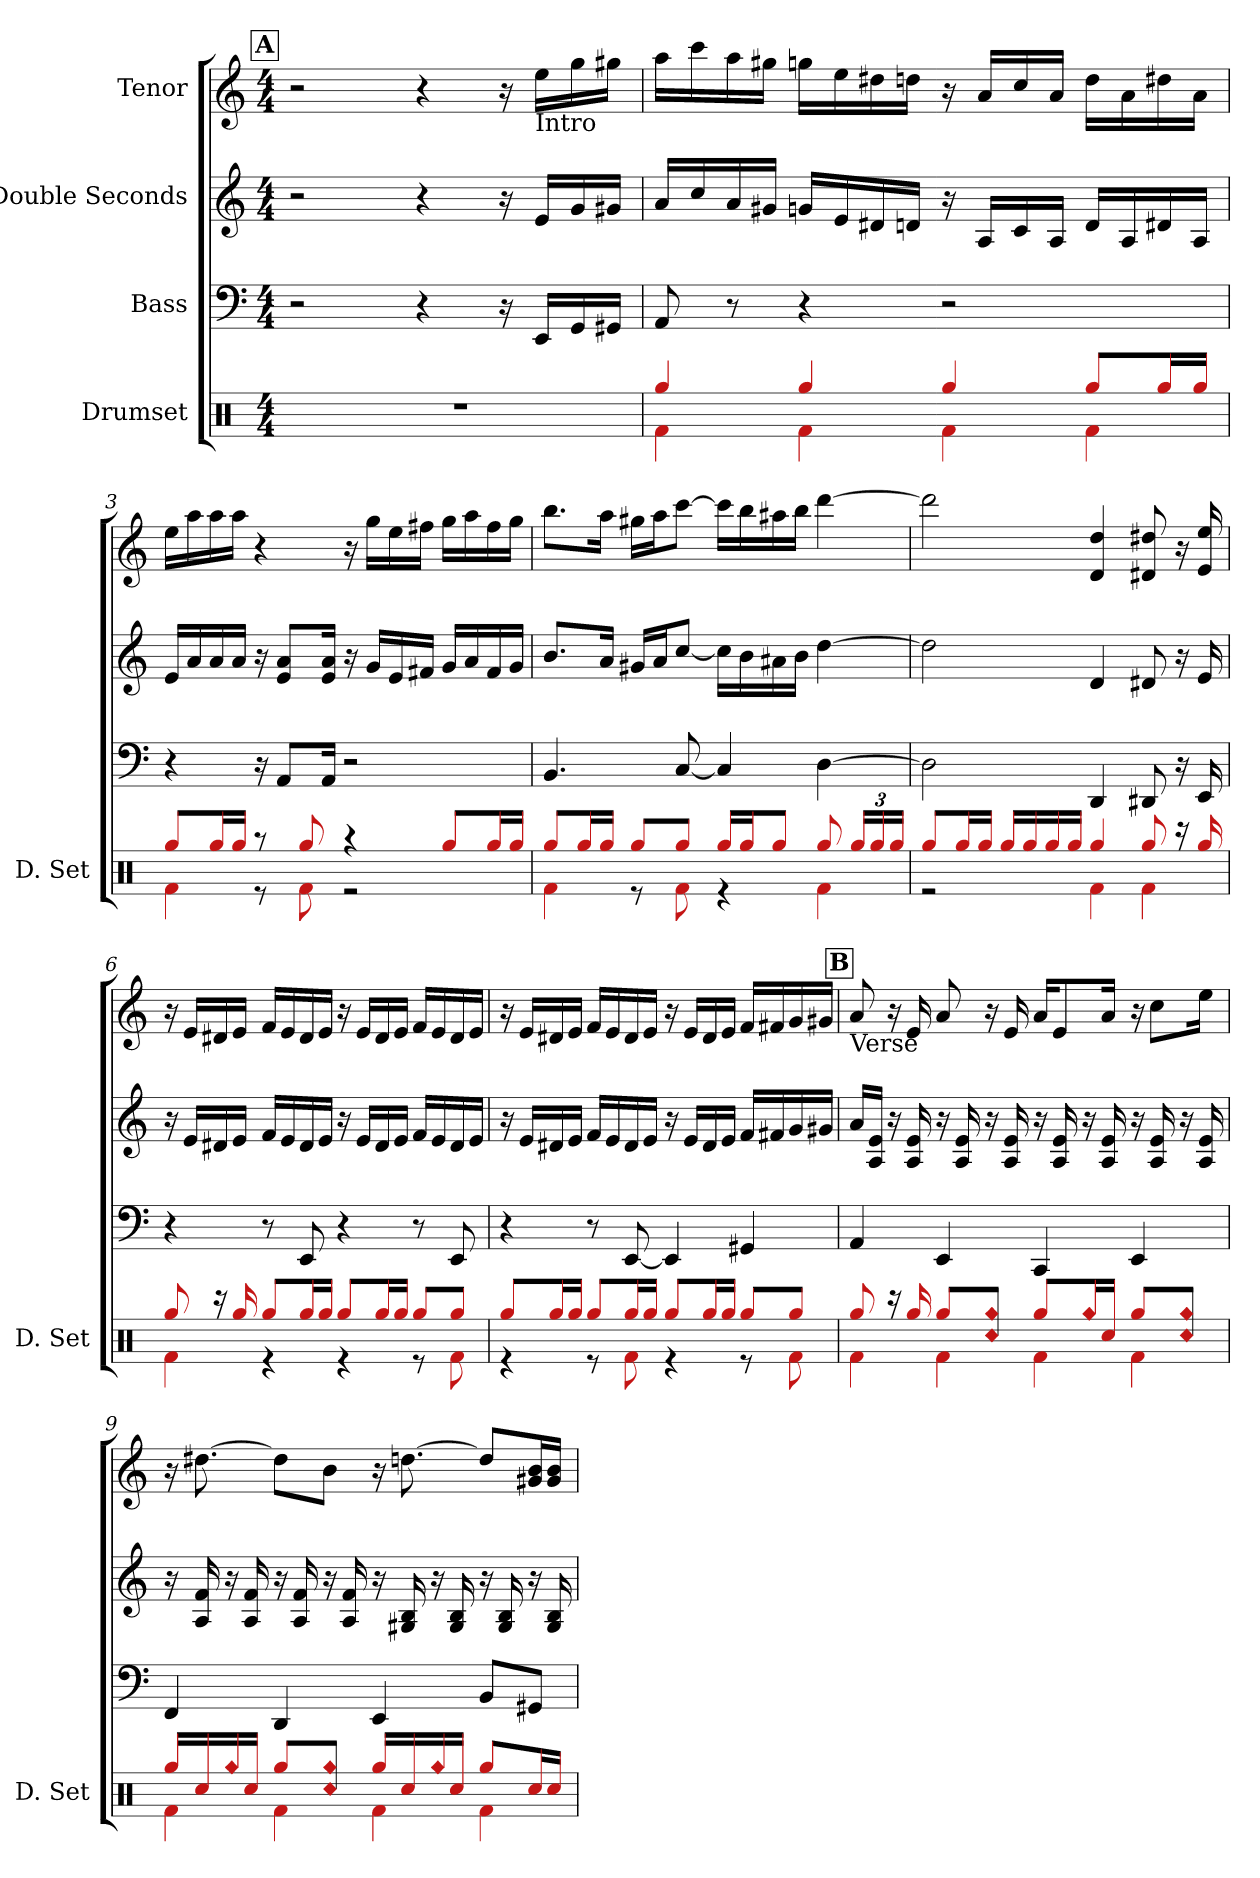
**kern	**kern	**kern	**kern
*part4	*part3	*part2	*part1
*staff4	*staff3	*staff2	*staff1
*I"Drumset	*I"Bass	*I"Double Seconds	*I"Tenor
*I'D. Set	*	*	*
*clefX	*clefF4	*clefG2	*clefG2
*	*ITrd7c12	*	*
*k[]	*k[]	*k[]	*k[]
*M4/4	*M4/4	*M4/4	*M4/4
*MM110	*MM110	*MM110	*MM110
!!LO:REH:place=s1:b:fs=14:t=A
=1	=1	=1	=1
1r	2r	2r	2r
.	4r	4r	4r
.	16r	16r	16r
!	!	!	!LO:TX:b:t=Intro
.	16EEEi/LL	16ei/LL	16eei\LL
.	16GGGj/	16gj/	16ggj\
.	16GGG#Xi/JJ	16g#Xi/JJ	16gg#Xi\JJ
=2	=2	=2	=2
*^	*	*	*
4ggj/	4fj\	8AAAj/	16aj/LL	16aaj\LL
.	.	.	16cci/	16ccci\
.	.	8r	16aj/	16aaj\
.	.	.	16g#Xi/JJ	16gg#Xi\JJ
4ggj/	4fj\	4r	16gnj/LL	16ggnj\LL
.	.	.	16ei/	16eei\
.	.	.	16d#Xj/	16dd#Xj\
.	.	.	16dni/JJ	16ddni\JJ
4ggj/	4fj\	2r	16r	16r
.	.	.	16Aj/LL	16aj/LL
.	.	.	16ci/	16cci/
.	.	.	16Aj/JJ	16aj/JJ
8ggj/L	4fj\	.	16di/LL	16ddi\LL
.	.	.	16Aj/	16aj\
16ggj/L	.	.	16d#Xj/	16dd#Xj\
16ggj/JJ	.	.	16Aj/JJ	16aj\JJ
!!LO:LB:g=z
=3	=3	=3	=3	=3
8ggj/L	4fj\	4r	16ei/LL	16eei\LL
.	.	.	16aj/	16aaj\
16ggj/L	.	.	16aj/	16aaj\
16ggj/JJ	.	.	16aj/JJ	16aaj\JJ
8r	8r	16r	16r	4r
.	.	8AAAj/L	8ei/ 8aj/L	.
8ggj/	8fj\	.	.	.
.	.	16AAAj/Jk	16ei/ 16aj/Jk	.
4r	2r	2r	16r	16r
.	.	.	16gj/LL	16ggj\LL
.	.	.	16ei/	16eei\
.	.	.	16f#Xi/JJ	16ff#Xi\JJ
8ggj/L	.	.	16gj/LL	16ggj\LL
.	.	.	16aj/	16aaj\
16ggj/L	.	.	16f#i/	16ff#i\
16ggj/JJ	.	.	16gj/JJ	16ggj\JJ
=4	=4	=4	=4	=4
8ggj/L	4fj\	4.BBBj/	8.bj/L	8.bbj\L
16ggj/L	.	.	.	.
16ggj/JJ	.	.	16aj/Jk	16aaj\Jk
8ggj/L	8r	.	16g#Xi/LL	16gg#Xi\LL
.	.	.	16aj/J	16aaj\J
8ggj/J	8fj\	[8CCi/	[8cci/J	[8ccci\J
16ggj/LL	4r	4CCi/]	16cci\LL]	16ccci\LL]
16ggj/J	.	.	16bj\	16bbj\
8ggj/J	.	.	16a#Xi\	16aa#Xi\
.	.	.	16bj\JJ	16bbj\JJ
8ggj/	4fj\	[4DDi\	[4ddi\	[4dddi\
*Xbrackettup	*	*	*	*
24ggj/LL	.	.	.	.
24ggj/	.	.	.	.
24ggj/JJ	.	.	.	.
!!LO:LB:g=z
=5	=5	=5	=5	=5
8ggj/L	2r	2DDi\]	2ddi\]	2dddi\]
16ggj/L	.	.	.	.
16ggj/JJ	.	.	.	.
16ggj/LL	.	.	.	.
16ggj/	.	.	.	.
16ggj/	.	.	.	.
16ggj/JJ	.	.	.	.
4ggj/	4fj\	4DDDi/	4di/	4di/ 4ddi/
8ggj/	4fj\	8DDD#Xj/	8d#Xj/	8d#Xj/ 8dd#Xj/
16r	.	16r	16r	16r
16ggj/	.	16EEEi/	16ei/	16ei/ 16eei/
=6	=6	=6	=6	=6
8ggj/	4fj\	4r	16r	16r
.	.	.	16ei/LL	16ei/LL
16r	.	.	16d#Xj/	16d#Xj/
16ggj/	.	.	16ei/JJ	16ei/JJ
8ggj/L	4r	8r	16fj/LL	16fj/LL
.	.	.	16ei/	16ei/
16ggj/L	.	8EEEi/	16d#j/	16d#j/
16ggj/JJ	.	.	16ei/JJ	16ei/JJ
8ggj/L	4r	4r	16r	16r
.	.	.	16ei/LL	16ei/LL
16ggj/L	.	.	16d#j/	16d#j/
16ggj/JJ	.	.	16ei/JJ	16ei/JJ
8ggj/L	8r	8r	16fj/LL	16fj/LL
.	.	.	16ei/	16ei/
8ggj/J	8fj\	8EEEi/	16d#j/	16d#j/
.	.	.	16ei/JJ	16ei/JJ
!!LO:LB:g=z
=7	=7	=7	=7	=7
8ggj/L	4r	4r	16r	16r
.	.	.	16ei/LL	16ei/LL
16ggj/L	.	.	16d#Xj/	16d#Xj/
16ggj/JJ	.	.	16ei/JJ	16ei/JJ
8ggj/L	8r	8r	16fj/LL	16fj/LL
.	.	.	16ei/	16ei/
16ggj/L	8fj\	[8EEEi/	16d#j/	16d#j/
16ggj/JJ	.	.	16ei/JJ	16ei/JJ
8ggj/L	4r	4EEEi/]	16r	16r
.	.	.	16ei/LL	16ei/LL
16ggj/L	.	.	16d#j/	16d#j/
16ggj/JJ	.	.	16ei/JJ	16ei/JJ
8ggj/L	8r	4GGG#Xi/	16fj/LL	16fj/LL
.	.	.	16f#Xi/	16f#Xi/
8ggj/J	8fj\	.	16gj/	16gj/
.	.	.	16g#Xi/JJ	16g#Xi/JJ
!!LO:REH:place=s1:b:fs=14:t=B
=8	=8	=8	=8	=8
!	!	!	!	!LO:TX:b:t=Verse
8ggj/	4fj\	4AAAj/	16aj/LL	8aj/
.	.	.	16Aj/ 16ei/JJ	.
16r	.	.	16r	16r
16ggj/	.	.	16Aj/ 16ei/	16ei/
8ggj/L	4fj\	4EEEi/	16r	8aj/
.	.	.	16Aj/ 16ei/	.
!LO:N:n=1:head=diamond	!	!	!	!
!LO:N:n=2:head=diamond	!	!	!	!
8cci/ 8ggj/J	.	.	16r	16r
.	.	.	16Aj/ 16ei/	16ei/
8ggj/L	4fj\	4CCCi/	16r	16aj/KL
.	.	.	16Aj/ 16ei/	8ei/
!LO:N:head=diamond	!	!	!	!
16ggj/L	.	.	16r	.
16cci/JJ	.	.	16Aj/ 16ei/	16aj/Jk
8ggj/L	4fj\	4EEEi/	16r	16r
.	.	.	16Aj/ 16ei/	8cci\L
!LO:N:n=1:head=diamond	!	!	!	!
!LO:N:n=2:head=diamond	!	!	!	!
8cci/ 8ggj/J	.	.	16r	.
.	.	.	16Aj/ 16ei/	16eei\Jk
!!LO:LB:g=z
=9	=9	=9	=9	=9
16ggj/LL	4fj\	4FFFj/	16r	16r
16cci/	.	.	16Aj/ 16fj/	[8.dd#Xj\
!LO:N:head=diamond	!	!	!	!
16ggj/	.	.	16r	.
16cci/JJ	.	.	16Aj/ 16fj/	.
8ggj/L	4fj\	4DDDi/	16r	8dd#j\L]
.	.	.	16Aj/ 16fj/	.
!LO:N:n=1:head=diamond	!	!	!	!
!LO:N:n=2:head=diamond	!	!	!	!
8cci/ 8ggj/J	.	.	16r	8bj\J
.	.	.	16Aj/ 16fj/	.
16ggj/LL	4fj\	4EEEi/	16r	16r
16cci/	.	.	16G#Xi/ 16Bj/	[8.ddni\
!LO:N:head=diamond	!	!	!	!
16ggj/	.	.	16r	.
16cci/JJ	.	.	16G#i/ 16Bj/	.
8ggj/L	4fj\	8BBBj/L	16r	8ddi/L]
.	.	.	16G#i/ 16Bj/	.
16cci/L	.	8GGG#Xi/J	16r	16g#Xi/ 16bj/L
16cci/JJ	.	.	16G#i/ 16Bj/	16g#i/ 16bj/JJ
*v	*v	*	*	*
=	=	=	=
*-	*-	*-	*-
